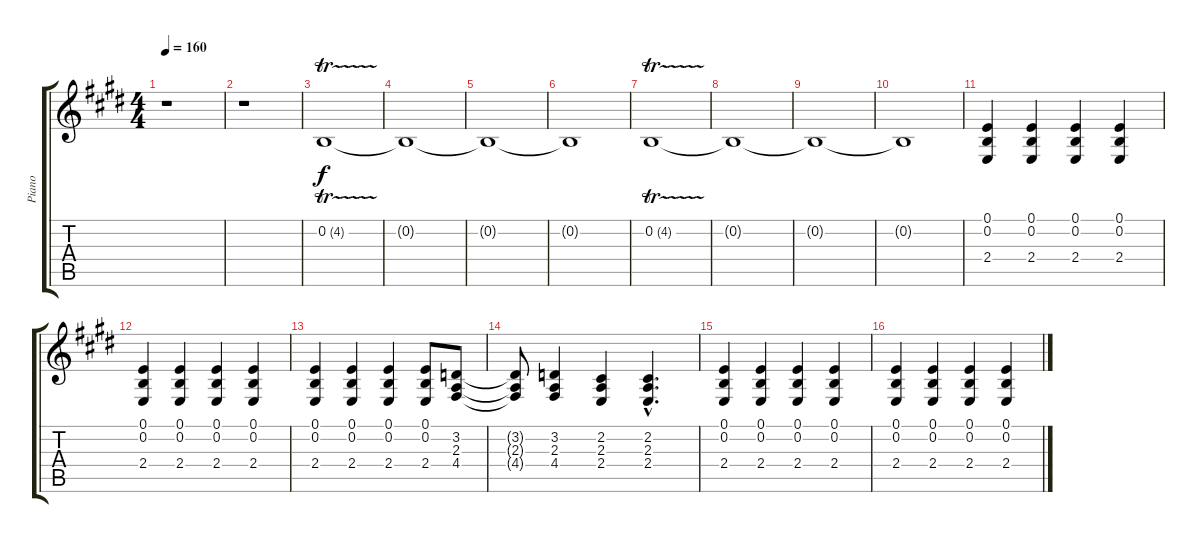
\track ("Piano" "Piano") {instrument acousticgrandpiano}
\staff {score tabs}
\tuning (E4 B3 G3 D3 A2 E2) {hide}
\ts (4 4)
\tempo 160
\clef g2
\ks e
r.1{dy f} |
r.1 |
0.2{tr (4 16)}.1 |
0.2{t}.1 |
0.2{t}.1 |
0.2{t}.1 |
0.2{tr (4 16)}.1 |
0.2{t}.1 |
0.2{t}.1 |
0.2{t}.1 |
(0.1 0.2 2.4).4 (0.1 0.2 2.4).4 (0.1 0.2 2.4).4 (0.1 0.2 2.4).4 |
(0.1 0.2 2.4).4 (0.1 0.2 2.4).4 (0.1 0.2 2.4).4 (0.1 0.2 2.4).4 |
(0.1 0.2 2.4).4 (0.1 0.2 2.4).4 (0.1 0.2 2.4).4 (0.1 0.2 2.4).8 (3.2 2.3 4.4).8 |
(3.2{t} 2.3{t} 4.4{t}).8 (3.2 2.3 4.4).4 (2.2 2.3 2.4).4 (2.2{hac} 2.3{hac} 2.4{hac}).4{d} |
(0.1 0.2 2.4).4 (0.1 0.2 2.4).4 (0.1 0.2 2.4).4 (0.1 0.2 2.4).4 |
(0.1 0.2 2.4).4 (0.1 0.2 2.4).4 (0.1 0.2 2.4).4 (0.1 0.2 2.4).4
